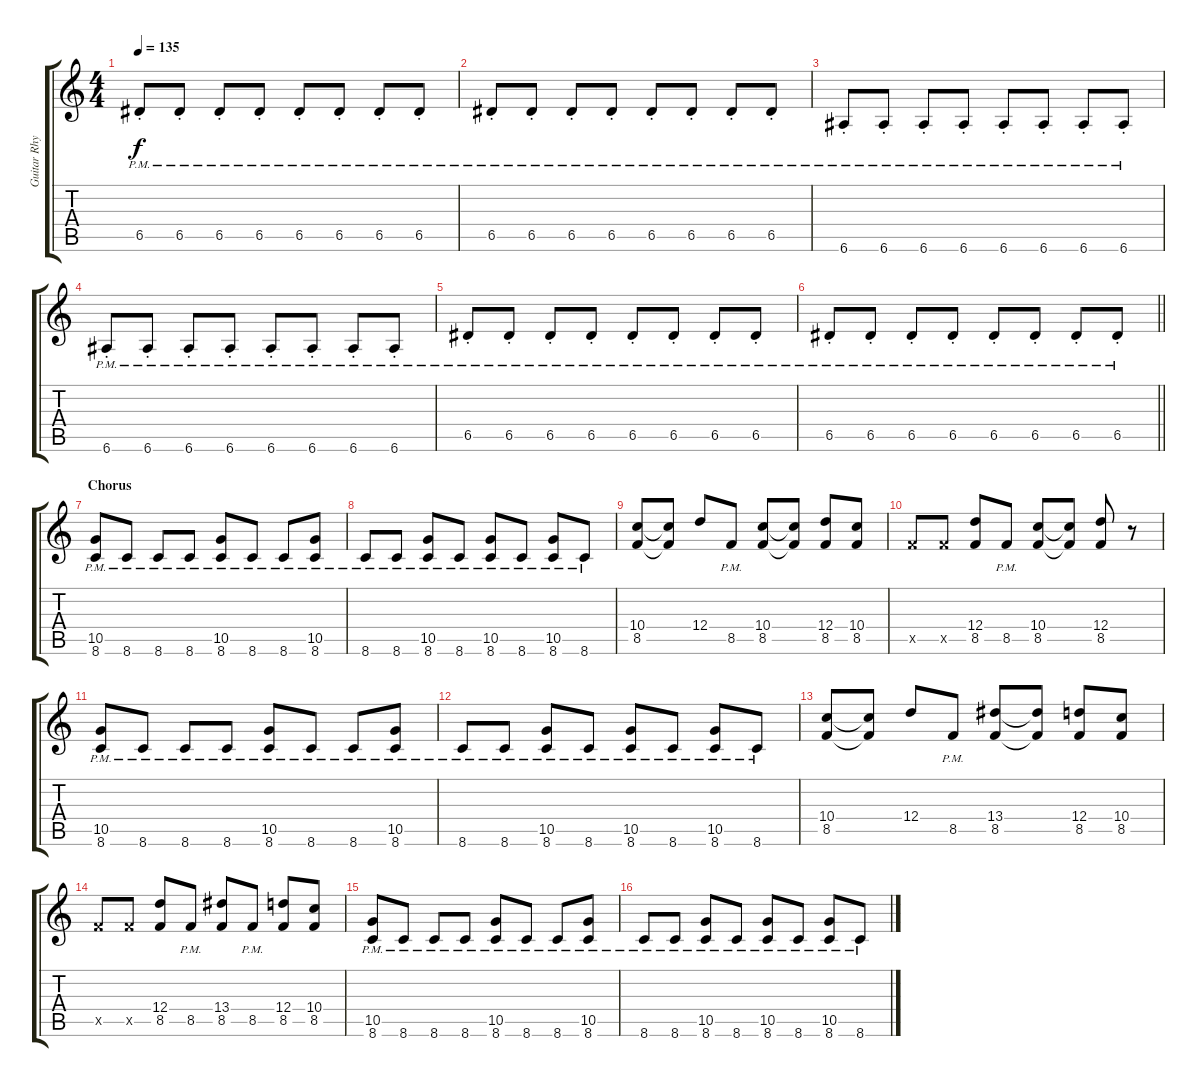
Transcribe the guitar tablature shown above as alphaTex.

\track ("Guitar Rhythm" "Guitar Rhy") {instrument distortionguitar}
\staff {score tabs}
\tuning (E4 B3 G3 D3 A2 E2) {hide}
\ts (4 4)
\tempo 135
\clef g2
\ks c
6.5{pm st}.8{dy f} 6.5{pm st}.8 6.5{pm st}.8 6.5{pm st}.8 6.5{pm st}.8 6.5{pm st}.8 6.5{pm st}.8 6.5{pm st}.8 |
6.5{pm st}.8 6.5{pm st}.8 6.5{pm st}.8 6.5{pm st}.8 6.5{pm st}.8 6.5{pm st}.8 6.5{pm st}.8 6.5{pm st}.8 |
6.6{pm st}.8 6.6{pm st}.8 6.6{pm st}.8 6.6{pm st}.8 6.6{pm st}.8 6.6{pm st}.8 6.6{pm st}.8 6.6{pm st}.8 |
6.6{pm st}.8 6.6{pm st}.8 6.6{pm st}.8 6.6{pm st}.8 6.6{pm st}.8 6.6{pm st}.8 6.6{pm st}.8 6.6{pm st}.8 |
6.5{pm st}.8 6.5{pm st}.8 6.5{pm st}.8 6.5{pm st}.8 6.5{pm st}.8 6.5{pm st}.8 6.5{pm st}.8 6.5{pm st}.8 |
\barLineRight lightlight
6.5{pm st}.8 6.5{pm st}.8 6.5{pm st}.8 6.5{pm st}.8 6.5{pm st}.8 6.5{pm st}.8 6.5{pm st}.8 6.5{pm st}.8 |
\section ("" "Chorus")
(10.5{pm} 8.6{pm}).8 8.6{pm}.8 8.6{pm}.8 8.6{pm}.8 (10.5{pm} 8.6{pm}).8 8.6{pm}.8 8.6{pm}.8 (10.5{pm} 8.6{pm}).8 |
8.6{pm}.8 8.6{pm}.8 (10.5{pm} 8.6{pm}).8 8.6{pm}.8 (10.5{pm} 8.6{pm}).8 8.6{pm}.8 (10.5{pm} 8.6{pm}).8 8.6{pm}.8 |
(10.4 8.5).8 (10.4{t} 8.5{t}).8 12.4.8 8.5{pm}.8 (10.4 8.5).8 (10.4{t} 8.5{t}).8 (12.4 8.5).8 (10.4 8.5).8 |
8.5{x}.8 8.5{x}.8 (12.4 8.5).8 8.5{pm}.8 (10.4 8.5).8 (10.4{t} 8.5{t}).8 (12.4 8.5).8 r.8 |
(10.5{pm} 8.6{pm}).8 8.6{pm}.8 8.6{pm}.8 8.6{pm}.8 (10.5{pm} 8.6{pm}).8 8.6{pm}.8 8.6{pm}.8 (10.5{pm} 8.6{pm}).8 |
8.6{pm}.8 8.6{pm}.8 (10.5{pm} 8.6{pm}).8 8.6{pm}.8 (10.5{pm} 8.6{pm}).8 8.6{pm}.8 (10.5{pm} 8.6{pm}).8 8.6{pm}.8 |
(10.4 8.5).8 (10.4{t} 8.5{t}).8 12.4.8 8.5{pm}.8 (13.4 8.5).8 (13.4{t} 8.5{t}).8 (12.4 8.5).8 (10.4 8.5).8 |
8.5{x}.8 8.5{x}.8 (12.4 8.5).8 8.5{pm}.8 (13.4 8.5).8 8.5{pm}.8 (12.4 8.5).8 (10.4 8.5).8 |
(10.5{pm} 8.6{pm}).8 8.6{pm}.8 8.6{pm}.8 8.6{pm}.8 (10.5{pm} 8.6{pm}).8 8.6{pm}.8 8.6{pm}.8 (10.5{pm} 8.6{pm}).8 |
8.6{pm}.8 8.6{pm}.8 (10.5{pm} 8.6{pm}).8 8.6{pm}.8 (10.5{pm} 8.6{pm}).8 8.6{pm}.8 (10.5{pm} 8.6{pm}).8 8.6{pm}.8
